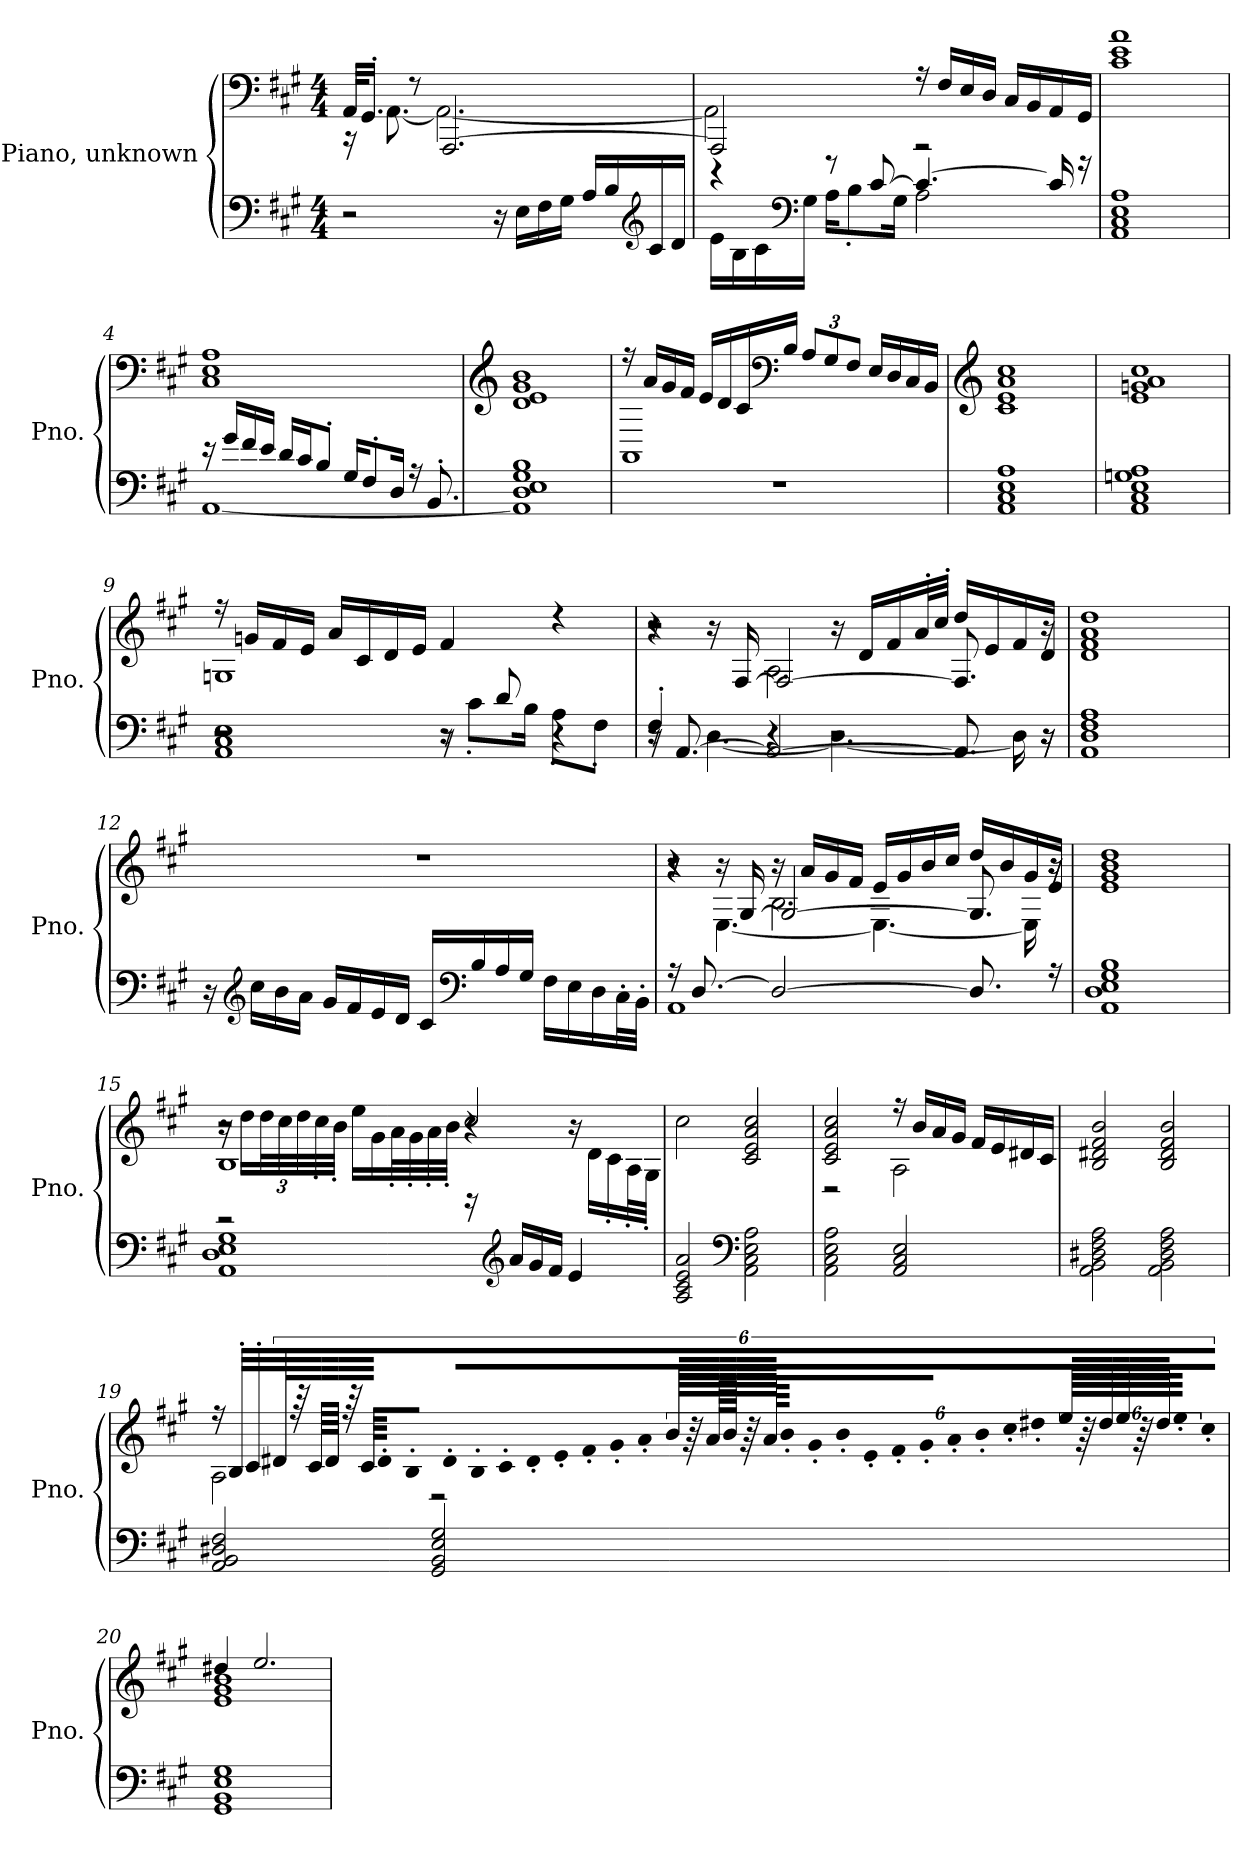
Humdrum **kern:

**kern	**kern
*part1	*part1
*staff2	*staff1
*I"Piano, unknown	*
*I'Pno.	*
*clefF4	*clefF4
*k[f#c#g#]	*k[f#c#g#]
*M4/4	*M4/4
*MM120	*MM120
=1	=1
*	*^
2r	32AA/KLL	16r
.	16.GG#'/JJ	.
.	.	[8.AA\
.	8r	.
.	[2.AAA/	2.AA\_
16r	.	.
16E\LL	.	.
16F#\	.	.
16G#\JJ	.	.
16A/LL	.	.
16B/	.	.
*clefG2	*	*
16c#/	.	.
16d/JJ	.	.
=2	=2	=2
*^	*	*
4r	16e\LL	2AAA/]	2AA\]
.	16B\	.	.
.	16c#\	.	.
*clefF4	*	*	*
.	16G#\JJ	.	.
8r	16A\KL	.	.
.	8B'\	.	.
[8c#/	.	.	.
.	16G#\Jk	.	.
4.c#/_	2A\	16r	2r
.	.	16F#/LL	.
.	.	16E/	.
.	.	16D/JJ	.
.	.	16C#/LL	.
.	.	16BB/	.
16c#/]	.	16AA/	.
16r	.	16GG#/JJ	.
*v	*v	*	*
*	*v	*v
=3	=3
1AA 1C# 1E 1A	1c# 1e 1a
!!LO:LB:g=z
=4	=4
*^	*
16r	[1AA	1C# 1E 1A
16g#/LL	.	.
16f#/	.	.
16e/JJ	.	.
16d/LL	.	.
16c#/J	.	.
8B'/J	.	.
16G#/KL	.	.
8F#'/	.	.
16D/Jk	.	.
16r	.	.
8.BB'/	.	.
=5	=5	=5
*	*	*clefG2
1D 1E 1G# 1B	1AA]	1d 1e 1g# 1b
*v	*v	*
=6	=6
*	*^
1r	16r	1AA
.	16a/LL	.
.	16g#/	.
.	16f#/JJ	.
.	16e/LL	.
.	16d/	.
.	16c#/	.
*	*clefF4	*
.	16B/JJ	.
*	*Xbrackettup	*
.	12A/L	.
.	12G#/	.
.	12F#/J	.
.	16E/LL	.
.	16D/	.
.	16C#/	.
.	16BB/JJ	.
*	*v	*v
=7	=7
*	*clefG2
1AA 1C# 1E 1A	1c# 1e 1a 1cc#
!!LO:LB:g=z
=8	=8
1AA 1C# 1E 1Gn 1A	1e 1gn 1a 1cc#
=9	=9
*^	*^
*	*^	*	*
2r	2r	1AA 1C# 1E	16r	1Gn
.	.	.	16gn/LL	.
.	.	.	16f#/	.
.	.	.	16e/JJ	.
.	.	.	16a/LL	.
.	.	.	16c#/	.
.	.	.	16d/	.
.	.	.	16e/JJ	.
8r	16r	.	4f#/	.
.	8c#'\L	.	.	.
8d/	.	.	.	.
.	16B\Jk	.	.	.
4r	8A'\L	.	4r	.
.	8F#'\J	.	.	.
=10	=10	=10	=10	=10
*	*	*	*	*^
4F#'/	8r	16r	2r	4r	8r
.	.	[8.AA/	.	.	.
.	[4.D\	.	.	.	16r
.	.	.	.	.	[16F#/
4r	.	2AA/_	.	2.A\	2F#/_
2r	4.D\_	.	16r	.	.
.	.	.	16d/LL	.	.
.	.	.	16f#/	.	.
.	.	.	32a'/L	.	.
.	.	.	32cc#'/JJJ	.	.
.	.	8.AA/]	16dd/LL	.	8.F#/]
.	.	.	16e/	.	.
.	16D\]	.	16f#/	.	.
.	16r	16r	16d/JJ	.	16r
*v	*v	*v	*	*	*
*	*v	*v	*v
=11	=11
1AA 1D 1F# 1A	1d 1f# 1a 1dd
!!LO:LB:g=z
=12	=12
16r	1r
*clefG2	*
16cc#\LL	.
16b\	.
16a\JJ	.
16g#/LL	.
16f#/	.
16e/	.
16d/JJ	.
16c#/LL	.
*clefF4	*
16B/	.
16A/	.
16G#/JJ	.
16F#\LL	.
16E\	.
16D\	.
32C#'\L	.
32BB'\JJJ	.
=13	=13
*^	*^
*	*	*	*^
*	*	*	*	*^
16r	1AA	4r	4r	8r	8r
[8.D/	.	.	.	.	.
.	.	.	.	16r	[4.E\
.	.	.	.	[16G#/	.
2D/_	.	16r	2.B\	2G#/_	.
.	.	16a/LL	.	.	.
.	.	16g#/	.	.	.
.	.	16f#/JJ	.	.	.
.	.	16e/LL	.	.	4.E\_
.	.	16g#/	.	.	.
.	.	16b/	.	.	.
.	.	16cc#/JJ	.	.	.
8.D/]	.	16dd/LL	.	8.G#/]	.
.	.	16b/	.	.	.
.	.	16g#/	.	.	16E\]
16r	.	16e/JJ	.	16r	16r
*v	*v	*	*	*	*
*	*v	*v	*v	*v
=14	=14
1AA 1D 1E 1G# 1B	1e 1g# 1b 1dd
!!LO:LB:g=z
=15	=15
*^	*^
*	*	*	*^
2r	1AA 1D 1E 1G#	2r	16r	1B
.	.	.	16dd\LL	.
.	.	.	48dd\L	.
.	.	.	48cc#\	.
.	.	.	48dd\	.
.	.	.	32cc#'\	.
.	.	.	32b'\JJJ	.
.	.	.	16ee\LL	.
.	.	.	16g#\	.
.	.	.	32a'\L	.
.	.	.	32g#'\	.
.	.	.	32a'\	.
.	.	.	32b'\JJJ	.
16r	.	2cc#/	4r	.
*clefG2	*	*	*	*
16a/LL	.	.	.	.
16g#/	.	.	.	.
16f#/JJ	.	.	.	.
4e/	.	.	16r	.
.	.	.	16d\LL	.
.	.	.	16c#'\	.
.	.	.	32A'\L	.
.	.	.	32G#'\JJJ	.
*v	*v	*	*	*
*	*v	*v	*v
=16	=16
2A/ 2c#/ 2e/ 2a/	2cc#\
*clefF4	*
2AA\ 2C#\ 2E\ 2A\	2c#/ 2e/ 2a/ 2cc#/
=17	=17
*	*^
2AA\ 2C#\ 2E\ 2A\	2c#/ 2e/ 2a/ 2cc#/	2r
2AA/ 2C#/ 2E/	16r	2A\
.	16b/LL	.
.	16a/	.
.	16g#/JJ	.
.	16f#/LL	.
.	16e/	.
.	16d#X/	.
.	16c#/JJ	.
*	*v	*v
!!LO:LB:g=z
=18	=18
2AA\ 2BB\ 2D#X\ 2F#\ 2A\	2B/ 2d#X/ 2f#/ 2b/
2AA\ 2BB\ 2D#\ 2F#\ 2A\	2B/ 2d#/ 2f#/ 2b/
!!LO:PB:g=z
=19	=19
*	*^
2AA/ 2BB/ 2D#X/ 2F#/	16r	2A\
.	32B'/LLL	.
.	32c#'/	.
*	*brackettup	*
.	96d#X/JJJk	.
.	96r	.
.	96c#/LLLL	.
.	96d#/JJJJ	.
.	96r	.
.	96c#/KLLL	.
.	32d#'/	.
.	32B'/JJJ	.
.	32d#'/LLL	.
.	32B'/	.
.	32c#'/	.
.	32d#'/	.
.	32e'/	.
.	32f#'/	.
.	32g#'/	.
.	32a'/	.
2GG#/ 2BB/ 2E/ 2G#/	96b/JJJk	2r
.	96r	.
.	96a/LLLL	.
.	96b/JJJJ	.
.	96r	.
.	96a/KLLL	.
.	32b'/	.
.	32g#'/	.
.	32b'/	.
.	32e'/	.
.	32f#'/	.
.	32g#'/JJJ	.
.	32a'/LLL	.
.	32b'/	.
.	32cc#'/	.
.	32dd#X'/	.
.	96ee/JJJk	.
.	96r	.
.	96dd#/LLLL	.
.	96ee/JJJJ	.
.	96r	.
.	96dd#/KLLL	.
.	32ee'/	.
.	32cc#'/JJJ	.
!!LO:LB:g=z	!!
=20	=20	=20
1GG# 1BB 1E 1G#	4dd#X/	1e 1g# 1b
.	2.ee/	.
*	*v	*v
=	=
*-	*-
